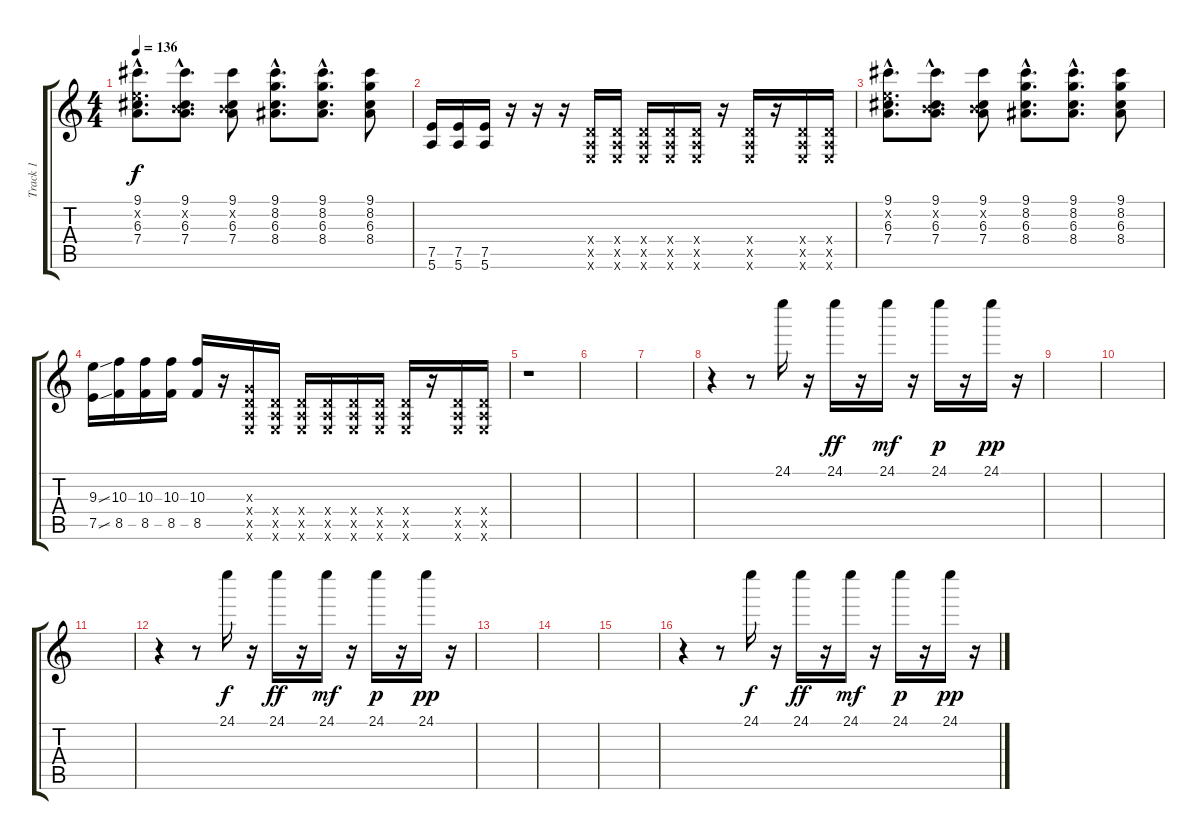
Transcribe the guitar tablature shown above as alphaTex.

\track ("Track 1" "Track 1") {instrument overdrivenguitar}
\staff {score tabs}
\tuning (E4 B3 G3 D3 A2 E2) {hide}
\ts (4 4)
\tempo 136
\clef g2
\ks c
(9.1{hac} 5.2{hac x} 6.3{hac} 7.4{hac}).8{d dy f} (9.1{hac} 0.2{hac x} 6.3{hac} 7.4{hac}).8{d} (9.1 0.2{x} 6.3 7.4).8 (9.1{hac} 8.2{hac} 6.3{hac} 8.4{hac}).8{d} (9.1{hac} 8.2{hac} 6.3{hac} 8.4{hac}).8{d} (9.1 8.2 6.3 8.4).8 |
(7.5 5.6).16 (7.5 5.6).16 (7.5 5.6).16 r.16 r.16 r.16 (0.4{x} 0.5{x} 0.6{x}).16 (0.4{x} 0.5{x} 0.6{x}).16 (0.4{x} 0.5{x} 0.6{x}).16 (0.4{x} 0.5{x} 0.6{x}).16 (0.4{x} 0.5{x} 0.6{x}).16 r.16 (0.4{x} 0.5{x} 0.6{x}).16 r.16 (0.4{x} 0.5{x} 0.6{x}).16 (0.4{x} 0.5{x} 0.6{x}).16 |
(9.1{hac} 5.2{hac x} 6.3{hac} 7.4{hac}).8{d} (9.1{hac} 0.2{hac x} 6.3{hac} 7.4{hac}).8{d} (9.1 0.2{x} 6.3 7.4).8 (9.1{hac} 8.2{hac} 6.3{hac} 8.4{hac}).8{d} (9.1{hac} 8.2{hac} 6.3{hac} 8.4{hac}).8{d} (9.1 8.2 6.3 8.4).8 |
(9.3{ss} 7.5{ss}).16 (10.3 8.5).16 (10.3 8.5).16 (10.3 8.5).16 (10.3 8.5).16 r.16 (0.3{x} 0.4{x} 0.5{x} 0.6{x}).16 (0.4{x} 0.5{x} 0.6{x}).16 (0.4{x} 0.5{x} 0.6{x}).16 (0.4{x} 0.5{x} 0.6{x}).16 (0.4{x} 0.5{x} 0.6{x}).16 (0.4{x} 0.5{x} 0.6{x}).16 (0.4{x} 0.5{x} 0.6{x}).16 r.16 (0.4{x} 0.5{x} 0.6{x}).16 (0.4{x} 0.5{x} 0.6{x}).16 |
r.1 |
|
|
r.4 r.8 24.1.16 r.16 24.1.16{dy ff} r.16 24.1.16{dy mf} r.16 24.1.16{dy p} r.16 24.1.16{dy pp} r.16 |
|
|
|
r.4 r.8 24.1.16{dy f} r.16 24.1.16{dy ff} r.16 24.1.16{dy mf} r.16 24.1.16{dy p} r.16 24.1.16{dy pp} r.16 |
|
|
|
r.4 r.8 24.1.16{dy f} r.16 24.1.16{dy ff} r.16 24.1.16{dy mf} r.16 24.1.16{dy p} r.16 24.1.16{dy pp} r.16
